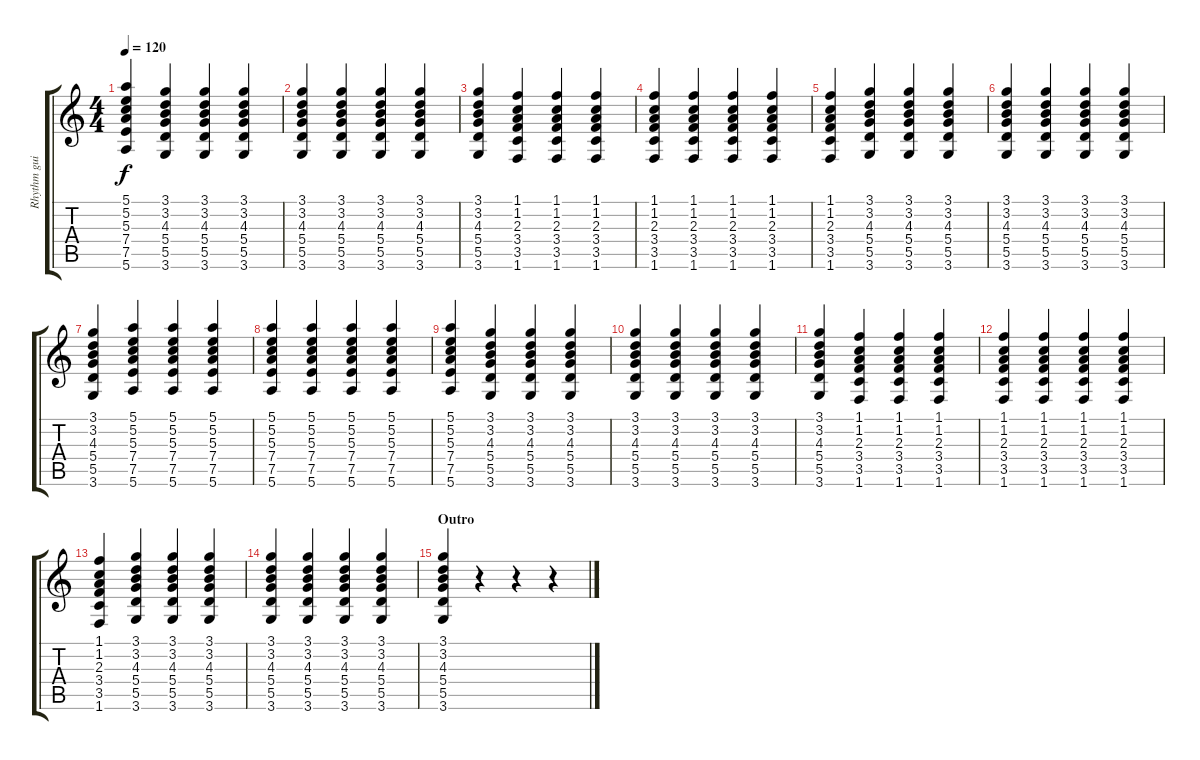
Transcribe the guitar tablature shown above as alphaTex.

\track ("Rhythm guitar" "Rhythm gui") {instrument acousticguitarsteel}
\staff {score tabs}
\tuning (E4 B3 G3 D3 A2 E2) {hide}
\ts (4 4)
\tempo 120
\clef g2
\ks c
(5.1 5.2 5.3 7.4 7.5 5.6).4{dy f} (3.1 3.2 4.3 5.4 5.5 3.6).4 (3.1 3.2 4.3 5.4 5.5 3.6).4 (3.1 3.2 4.3 5.4 5.5 3.6).4 |
(3.1 3.2 4.3 5.4 5.5 3.6).4 (3.1 3.2 4.3 5.4 5.5 3.6).4 (3.1 3.2 4.3 5.4 5.5 3.6).4 (3.1 3.2 4.3 5.4 5.5 3.6).4 |
(3.1 3.2 4.3 5.4 5.5 3.6).4 (1.1 1.2 2.3 3.4 3.5 1.6).4 (1.1 1.2 2.3 3.4 3.5 1.6).4 (1.1 1.2 2.3 3.4 3.5 1.6).4 |
(1.1 1.2 2.3 3.4 3.5 1.6).4 (1.1 1.2 2.3 3.4 3.5 1.6).4 (1.1 1.2 2.3 3.4 3.5 1.6).4 (1.1 1.2 2.3 3.4 3.5 1.6).4 |
(1.1 1.2 2.3 3.4 3.5 1.6).4 (3.1 3.2 4.3 5.4 5.5 3.6).4 (3.1 3.2 4.3 5.4 5.5 3.6).4 (3.1 3.2 4.3 5.4 5.5 3.6).4 |
(3.1 3.2 4.3 5.4 5.5 3.6).4 (3.1 3.2 4.3 5.4 5.5 3.6).4 (3.1 3.2 4.3 5.4 5.5 3.6).4 (3.1 3.2 4.3 5.4 5.5 3.6).4 |
(3.1 3.2 4.3 5.4 5.5 3.6).4 (5.1 5.2 5.3 7.4 7.5 5.6).4 (5.1 5.2 5.3 7.4 7.5 5.6).4 (5.1 5.2 5.3 7.4 7.5 5.6).4 |
(5.1 5.2 5.3 7.4 7.5 5.6).4 (5.1 5.2 5.3 7.4 7.5 5.6).4 (5.1 5.2 5.3 7.4 7.5 5.6).4 (5.1 5.2 5.3 7.4 7.5 5.6).4 |
(5.1 5.2 5.3 7.4 7.5 5.6).4 (3.1 3.2 4.3 5.4 5.5 3.6).4 (3.1 3.2 4.3 5.4 5.5 3.6).4 (3.1 3.2 4.3 5.4 5.5 3.6).4 |
(3.1 3.2 4.3 5.4 5.5 3.6).4 (3.1 3.2 4.3 5.4 5.5 3.6).4 (3.1 3.2 4.3 5.4 5.5 3.6).4 (3.1 3.2 4.3 5.4 5.5 3.6).4 |
(3.1 3.2 4.3 5.4 5.5 3.6).4 (1.1 1.2 2.3 3.4 3.5 1.6).4 (1.1 1.2 2.3 3.4 3.5 1.6).4 (1.1 1.2 2.3 3.4 3.5 1.6).4 |
(1.1 1.2 2.3 3.4 3.5 1.6).4 (1.1 1.2 2.3 3.4 3.5 1.6).4 (1.1 1.2 2.3 3.4 3.5 1.6).4 (1.1 1.2 2.3 3.4 3.5 1.6).4 |
(1.1 1.2 2.3 3.4 3.5 1.6).4 (3.1 3.2 4.3 5.4 5.5 3.6).4 (3.1 3.2 4.3 5.4 5.5 3.6).4 (3.1 3.2 4.3 5.4 5.5 3.6).4 |
(3.1 3.2 4.3 5.4 5.5 3.6).4 (3.1 3.2 4.3 5.4 5.5 3.6).4 (3.1 3.2 4.3 5.4 5.5 3.6).4 (3.1 3.2 4.3 5.4 5.5 3.6).4 |
\section ("" "Outro")
(3.1 3.2 4.3 5.4 5.5 3.6).4 r.4 r.4 r.4
